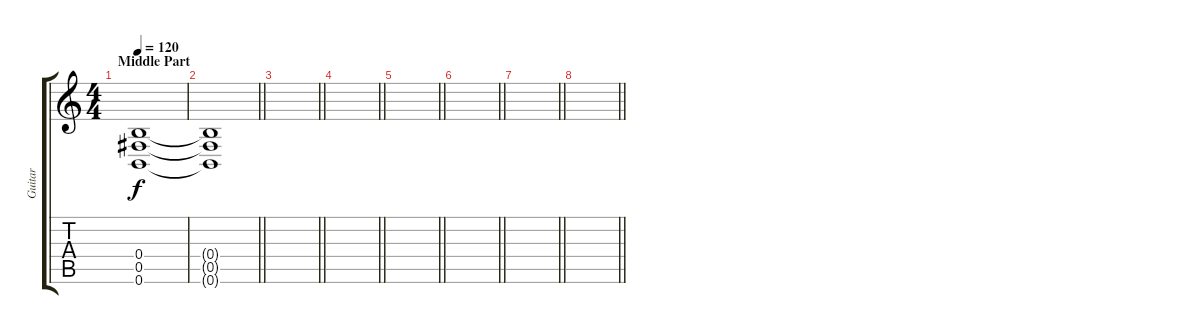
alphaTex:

\track ("Guitar" "Guitar") {instrument distortionguitar bank 255}
\staff {score tabs}
\tuning (Db4 Ab3 E3 B2 Gb2 B1) {hide}
\ts (4 4)
\section ("" "Middle Part")
\tempo 120
\clef g2
\ks c
(0.4 0.5 0.6).1{dy f} |
\barLineRight lightlight
(0.4{t} 0.5{t} 0.6{t}).1 |
\barLineRight lightlight
|
\barLineRight lightlight
|
\barLineRight lightlight
|
\barLineRight lightlight
|
\barLineRight lightlight
|
\barLineRight lightlight
